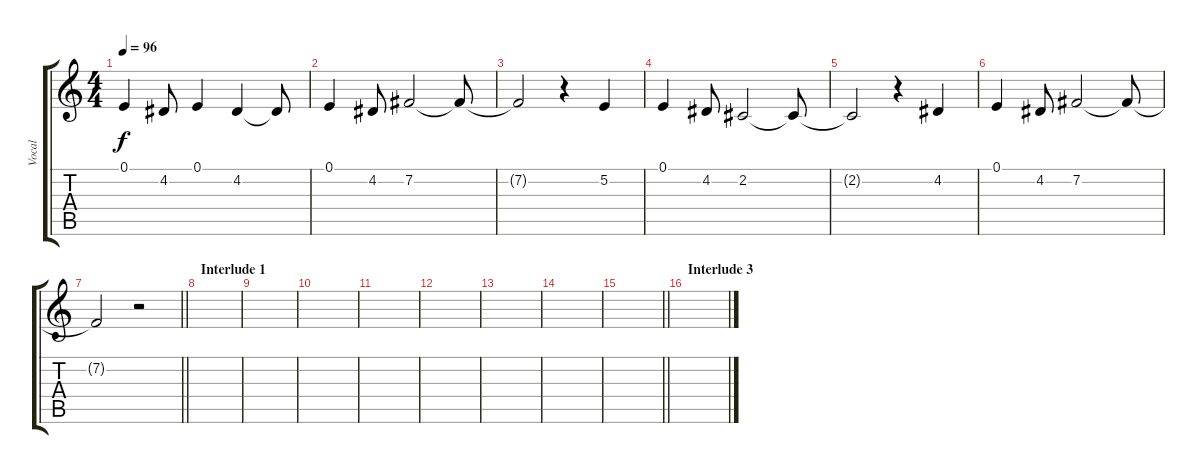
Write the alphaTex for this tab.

\track ("Vocal" "Vocal") {instrument fx7echoes}
\staff {score tabs}
\tuning (E4 B3 G3 D3 A2 E2) {hide}
\ts (4 4)
\tempo 96
\clef g2
\ks c
0.1.4{dy f} 4.2.8 0.1.4 4.2.4 4.2{t}.8 |
0.1.4 4.2.8 7.2.2 7.2{t}.8 |
7.2{t}.2 r.4 5.2.4 |
0.1.4 4.2.8 2.2.2 2.2{t}.8 |
2.2{t}.2 r.4 4.2.4 |
0.1.4 4.2.8 7.2.2 7.2{t}.8 |
\barLineRight lightlight
7.2{t}.2 r.2 |
\section ("" "Interlude 1")
|
|
|
|
|
|
|
\barLineRight lightlight
|
\section ("" "Interlude 3")
